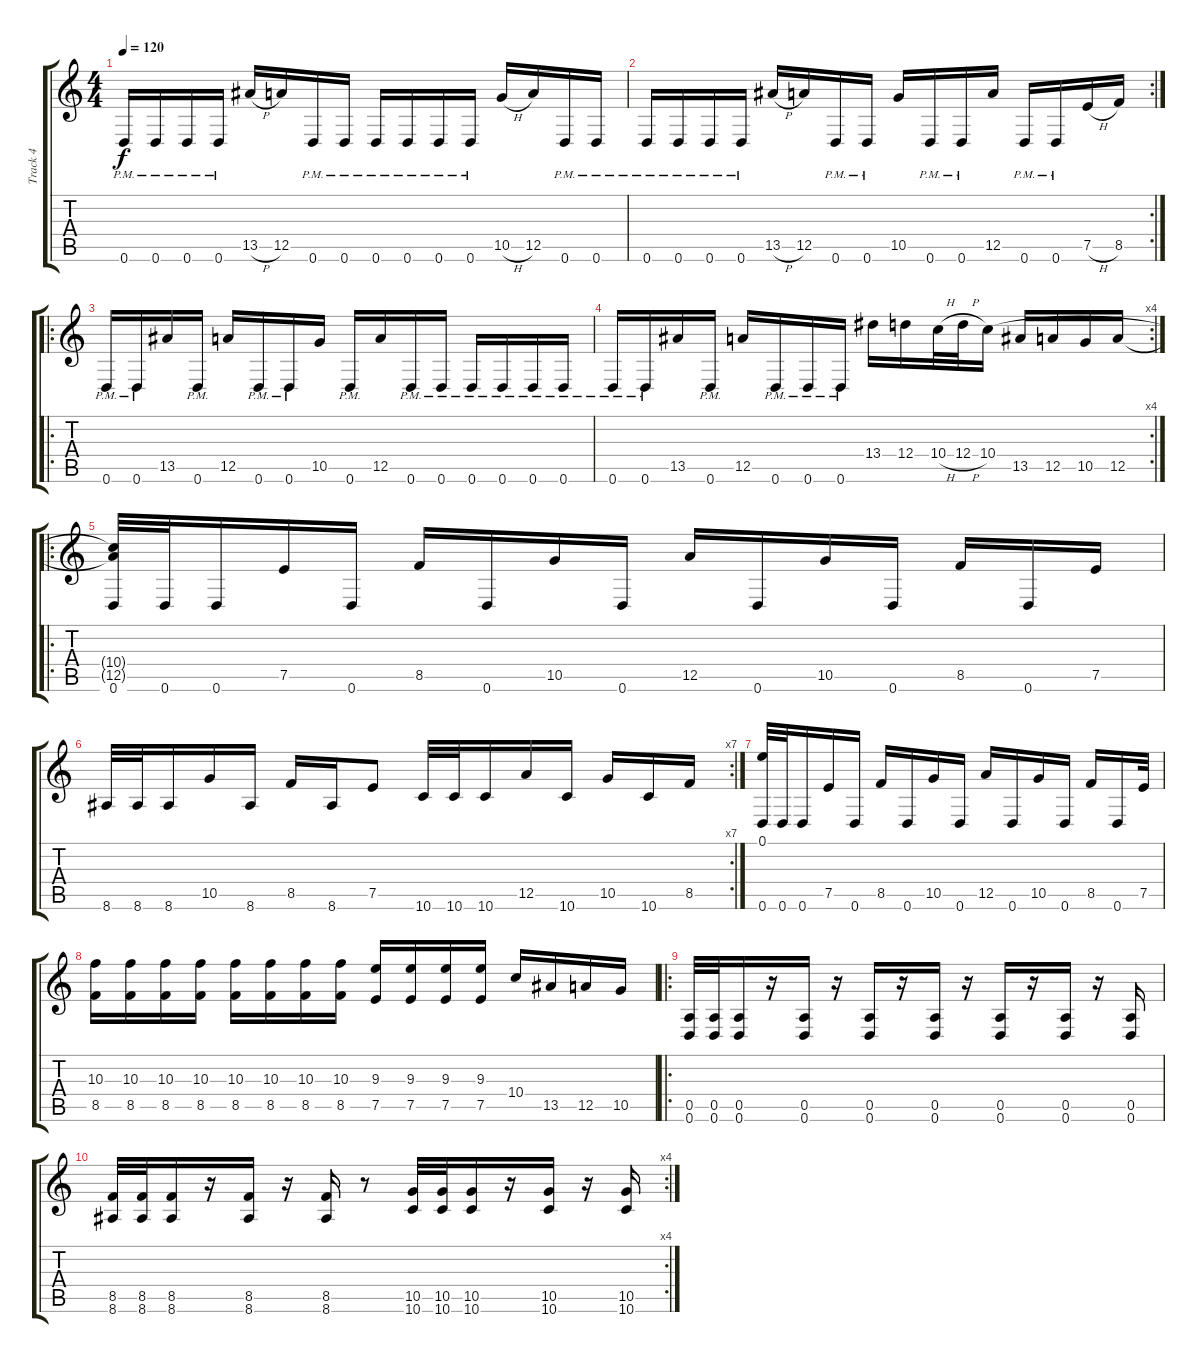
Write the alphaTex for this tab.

\track ("Track 4" "Track 4") {instrument distortionguitar}
\staff {score tabs}
\tuning (E4 B3 G3 D3 A2 D2) {hide}
\ts (4 4)
\tempo 120
\clef g2
\ks c
0.6{pm}.16{dy f} 0.6{pm}.16 0.6{pm}.16 0.6{pm}.16 13.5{h}.16 12.5.16 0.6{pm}.16 0.6{pm}.16 0.6{pm}.16 0.6{pm}.16 0.6{pm}.16 0.6{pm}.16 10.5{h}.16 12.5.16 0.6{pm}.16 0.6{pm}.16 |
\rc 2
0.6{pm}.16 0.6{pm}.16 0.6{pm}.16 0.6{pm}.16 13.5{h}.16 12.5.16 0.6{pm}.16 0.6{pm}.16 10.5.16 0.6{pm}.16 0.6{pm}.16 12.5.16 0.6{pm}.16 0.6{pm}.16 7.5{h}.16 8.5.16 |
\ro
0.6{pm}.16 0.6{pm}.16 13.5.16 0.6{pm}.16 12.5.16 0.6{pm}.16 0.6{pm}.16 10.5.16 0.6{pm}.16 12.5.16 0.6{pm}.16 0.6{pm}.16 0.6{pm}.16 0.6{pm}.16 0.6{pm}.16 0.6{pm}.16 |
\rc 4
0.6{pm}.16 0.6{pm}.16 13.5.16 0.6{pm}.16 12.5.16 0.6{pm}.16 0.6{pm}.16 0.6{pm}.16 13.4.16 12.4.16 10.4{h}.32 12.4{h}.32 10.4.16 13.5.16 12.5.16 10.5.16 12.5.16 |
\ro
(10.4{t} 12.5{t} 0.6).32 0.6.32 0.6.16 7.5.16 0.6.16 8.5.16 0.6.16 10.5.16 0.6.16 12.5.16 0.6.16 10.5.16 0.6.16 8.5.16 0.6.16 7.5.16 |
\rc 7
8.6.32 8.6.32 8.6.16 10.5.16 8.6.16 8.5.16 8.6.16 7.5.8 10.6.32 10.6.32 10.6.16 12.5.16 10.6.16 10.5.16 10.6.16 8.5.16 |
(0.1 0.6).32 0.6.32 0.6.16 7.5.16 0.6.16 8.5.16 0.6.16 10.5.16 0.6.16 12.5.16 0.6.16 10.5.16 0.6.16 8.5.16 0.6.16 7.5.32 |
(10.3 8.5).16 (10.3 8.5).16 (10.3 8.5).16 (10.3 8.5).16 (10.3 8.5).16 (10.3 8.5).16 (10.3 8.5).16 (10.3 8.5).16 (9.3 7.5).16 (9.3 7.5).16 (9.3 7.5).16 (9.3 7.5).16 10.4.16 13.5.16 12.5.16 10.5.16 |
\ro
(0.5 0.6).32 (0.5 0.6).32 (0.5 0.6).16 r.16 (0.5 0.6).16 r.16 (0.5 0.6).16 r.16 (0.5 0.6).16 r.16 (0.5 0.6).16 r.16 (0.5 0.6).16 r.16 (0.5 0.6).16 |
\rc 4
(8.5 8.6).32 (8.5 8.6).32 (8.5 8.6).16 r.16 (8.5 8.6).16 r.16 (8.5 8.6).16 r.8 (10.5 10.6).32 (10.5 10.6).32 (10.5 10.6).16 r.16 (10.5 10.6).16 r.16 (10.5 10.6).16
